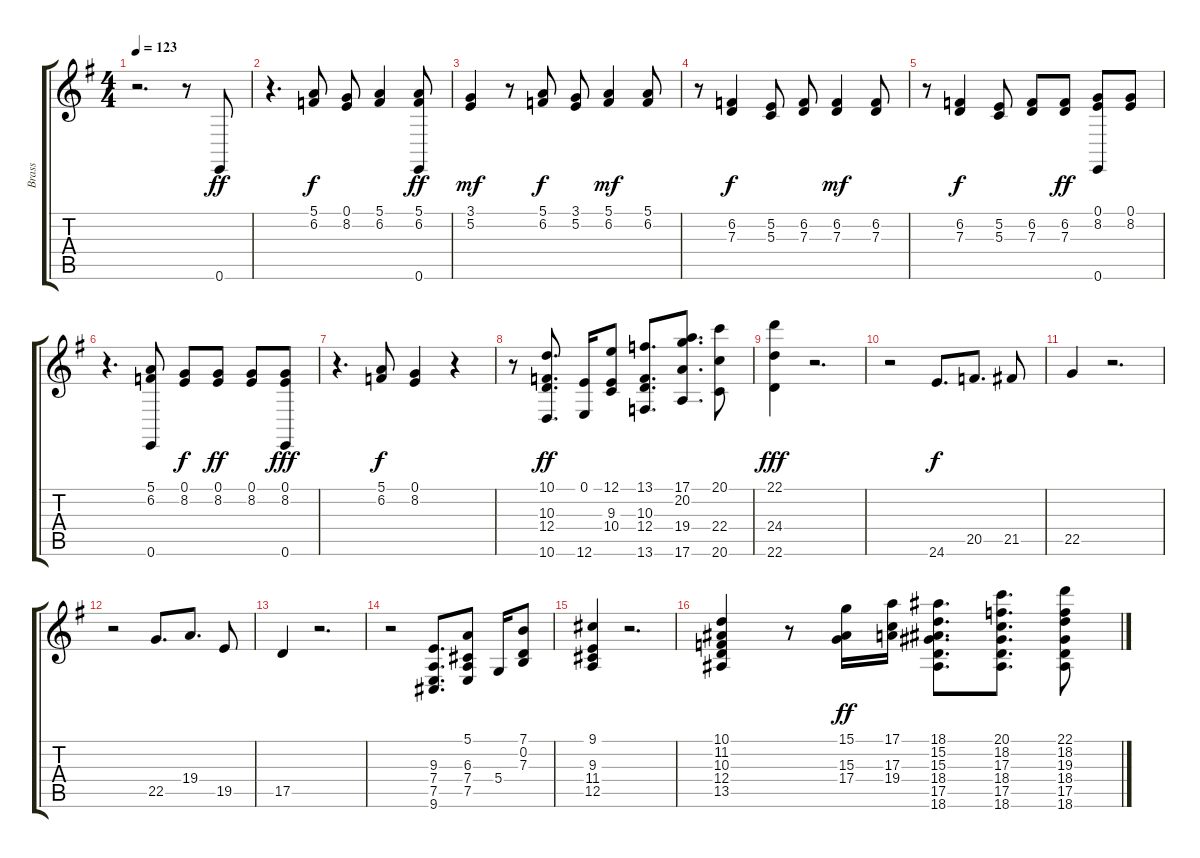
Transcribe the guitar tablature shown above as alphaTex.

\track ("Brass" "Brass") {instrument brasssection}
\staff {score tabs}
\tuning (E4 B3 G3 D3 A2 E2) {hide}
\ts (4 4)
\tempo 123
\clef g2
\ks g
r.2{d dy fff} r.8 0.6.8{dy ff} |
r.4{d} (5.1 6.2).8{dy f} (0.1 8.2).8 (5.1 6.2).4 (5.1 6.2 0.6).8{dy ff} |
(3.1 5.2).4{dy mf} r.8 (5.1 6.2).8{dy f} (3.1 5.2).8 (5.1 6.2).4{dy mf} (5.1 6.2).8 |
r.8 (6.2 7.3).4{dy f} (5.2 5.3).8 (6.2 7.3).8 (6.2 7.3).4{dy mf} (6.2 7.3).8 |
r.8 (6.2 7.3).4{dy f} (5.2 5.3).8 (6.2 7.3).8 (6.2 7.3).8{dy ff} (0.1 8.2 0.6).8 (0.1 8.2).8 |
r.4{d} (5.1 6.2 0.6).8 (0.1 8.2).8{dy f} (0.1 8.2).8{dy ff} (0.1 8.2).8 (0.1 8.2 0.6).8{dy fff} |
r.4{d} (5.1 6.2).8{dy f} (0.1 8.2).4 r.4 |
r.8 (10.1 10.3 12.4 10.6).8{d dy ff} (0.1 12.6).16 (12.1 9.3 10.4).8 (13.1 10.3 12.4 13.6).8{d} (17.1 20.2 19.4 17.6).8{d} (20.1 22.4 20.6).8 |
(22.1 24.4 22.6).4{dy fff} r.2{d} |
r.2 24.6.8{d dy f} 20.5.8{d} 21.5.8 |
22.5.4 r.2{d} |
r.2 22.5.8{d} 19.4.8{d} 19.5.8 |
17.5.4 r.2{d} |
r.2 (9.3 7.4 7.5 9.6).8{d} (5.1 6.3 7.4 7.5).8 5.4.16 (7.1 0.2 7.3).8 |
(9.1 9.3 11.4 12.5).4 r.2{d} |
(10.1 11.2 10.3 12.4 13.5).4 r.8 (15.1 15.3 17.4).16{dy ff} (17.1 17.3 19.4).16 (18.1 15.2 15.3 18.4 17.5 18.6).8{d} (20.1 18.2 17.3 18.4 17.5 18.6).8{d} (22.1 18.2 19.3 18.4 17.5 18.6).8
